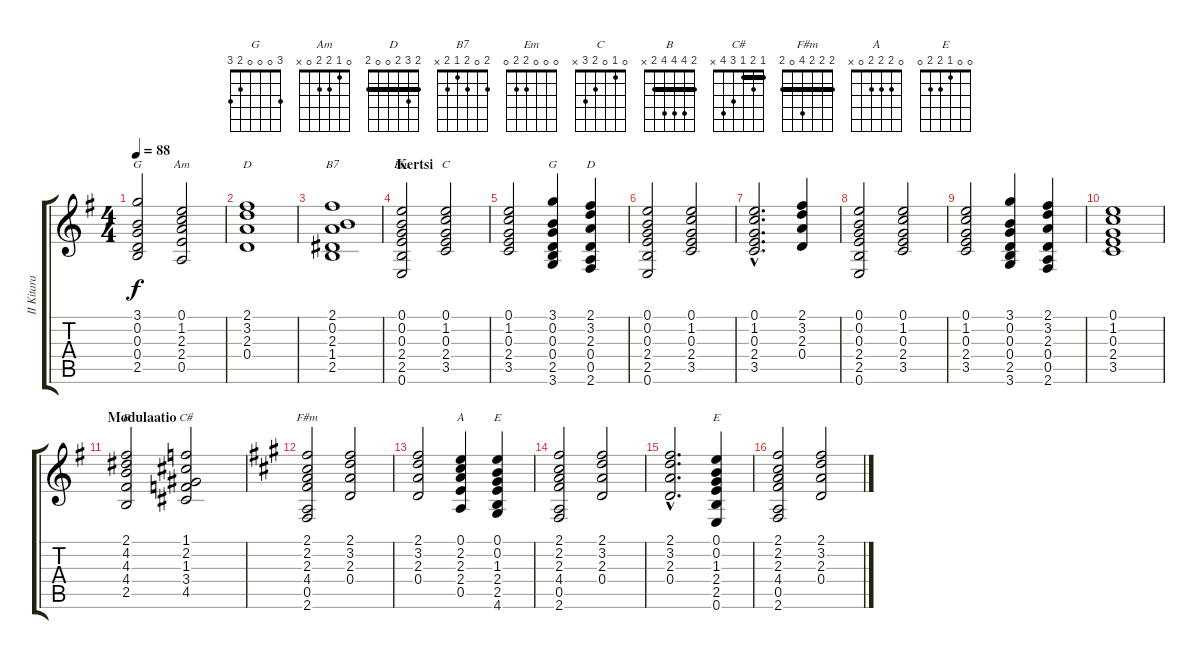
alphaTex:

\track ("II Kitara (Soinnut)" "II Kitara ") {instrument overdrivenguitar}
\staff {score tabs}
\tuning (E4 B3 G3 D3 A2 E2) {hide}
\chord ("G" 3 0 0 0 2 x)
\chord ("Am" 0 1 2 2 0 x)
\chord ("D" 2 3 2 0 x x) {barre 2}
\chord ("B7" 2 0 2 1 2 x)
\chord ("Em" 0 0 0 2 2 0)
\chord ("C" 0 1 0 2 3 x)
\chord ("G" 3 0 0 0 2 3)
\chord ("D" 2 3 2 0 0 2) {barre 2}
\chord ("B" 2 4 4 4 2 x) {barre 2}
\chord ("C#" 1 2 1 3 4 x) {barre 1}
\chord ("F#m" 2 2 2 4 0 2) {barre 2}
\chord ("A" 0 2 2 2 0 x)
\chord ("E" 0 0 1 2 2 4)
\chord ("E" 0 0 1 2 2 0)
\ts (4 4)
\tempo 88
\clef g2
\ks eminor
(3.1 0.2 0.3 0.4 2.5).2{ch "G" dy f} (0.1 1.2 2.3 2.4 0.5).2{ch "Am"} |
(2.1 3.2 2.3 0.4).1{ch "D"} |
(2.1 0.2 2.3 1.4 2.5).1{ch "B7"} |
\section ("" "Kertsi")
(0.1 0.2 0.3 2.4 2.5 0.6).2{ch "Em"} (0.1 1.2 0.3 2.4 3.5).2{ch "C"} |
(0.1 1.2 0.3 2.4 3.5).2 (3.1 0.2 0.3 0.4 2.5 3.6).4{ch "G"} (2.1 3.2 2.3 0.4 0.5 2.6).4{ch "D"} |
(0.1 0.2 0.3 2.4 2.5 0.6).2 (0.1 1.2 0.3 2.4 3.5).2 |
(0.1{hac} 1.2{hac} 0.3{hac} 2.4{hac} 3.5{hac}).2{d} (2.1 3.2 2.3 0.4).4 |
(0.1 0.2 0.3 2.4 2.5 0.6).2 (0.1 1.2 0.3 2.4 3.5).2 |
(0.1 1.2 0.3 2.4 3.5).2 (3.1 0.2 0.3 0.4 2.5 3.6).4 (2.1 3.2 2.3 0.4 0.5 2.6).4 |
(0.1 1.2 0.3 2.4 3.5).1 |
\section ("" "Modulaatio")
(2.1 4.2 4.3 4.4 2.5).2{ch "B"} (1.1 2.2 1.3 3.4 4.5).2{ch "C#"} |
\ks f#minor
(2.1 2.2 2.3 4.4 0.5 2.6).2{ch "F#m"} (2.1 3.2 2.3 0.4).2 |
(2.1 3.2 2.3 0.4).2 (0.1 2.2 2.3 2.4 0.5).4{ch "A"} (0.1 0.2 1.3 2.4 2.5 4.6).4{ch "E"} |
(2.1 2.2 2.3 4.4 0.5 2.6).2 (2.1 3.2 2.3 0.4).2 |
(2.1{hac} 3.2{hac} 2.3{hac} 0.4{hac}).2{d} (0.1 0.2 1.3 2.4 2.5 0.6).4{ch "E"} |
(2.1 2.2 2.3 4.4 0.5 2.6).2 (2.1 3.2 2.3 0.4).2
